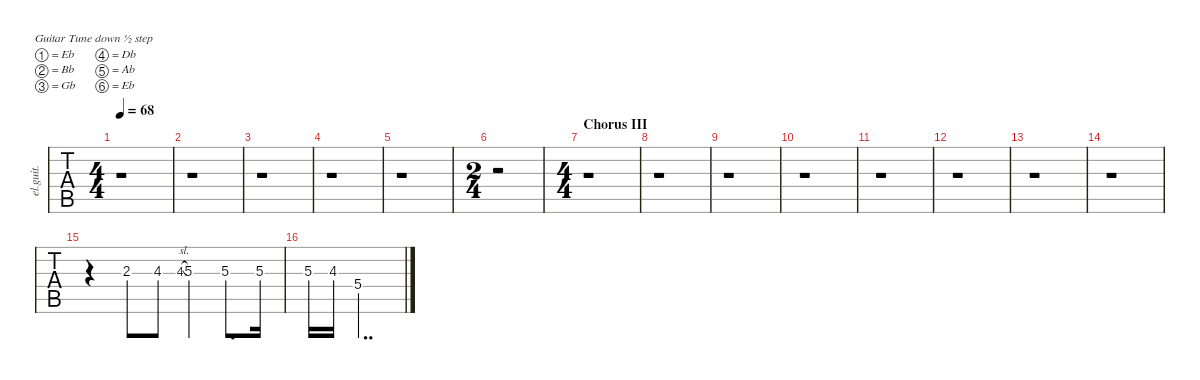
\defaultSystemsLayout 4
\hideDynamics
\bracketExtendMode nobrackets
\otherSystemsTrackNameOrientation horizontal
\track ("Clean Guitar (Kirk)" "el.guit.") {defaultSystemsLayout 4 instrument electricguitarclean}
\staff {tabs}
\tuning (Eb4 Bb3 Gb3 Db3 Ab2 Eb2)
\ts (4 4)
\tempo 68
\clef g2
\ks c
r.1{dy mf} |
r.1 |
r.1 |
r.1 |
r.1 |
\ts (2 4)
\beaming (8 2 2)
r.2 |
\ts (4 4)
\beaming (8 2 2 2 2)
\section ("" "Chorus III")
r.1 |
r.1 |
r.1 |
r.1 |
r.1 |
r.1 |
r.1 |
r.1 |
r.4{instrument electricguitarclean} 2.3{acc #}.8 4.3{acc #}.8 4.3{sl acc #}.8{gr onbeat} 5.3.4 5.3.8{d} 5.3.16 |
5.3.16 4.3{acc #}.16 5.4{acc #}.2{dd}
